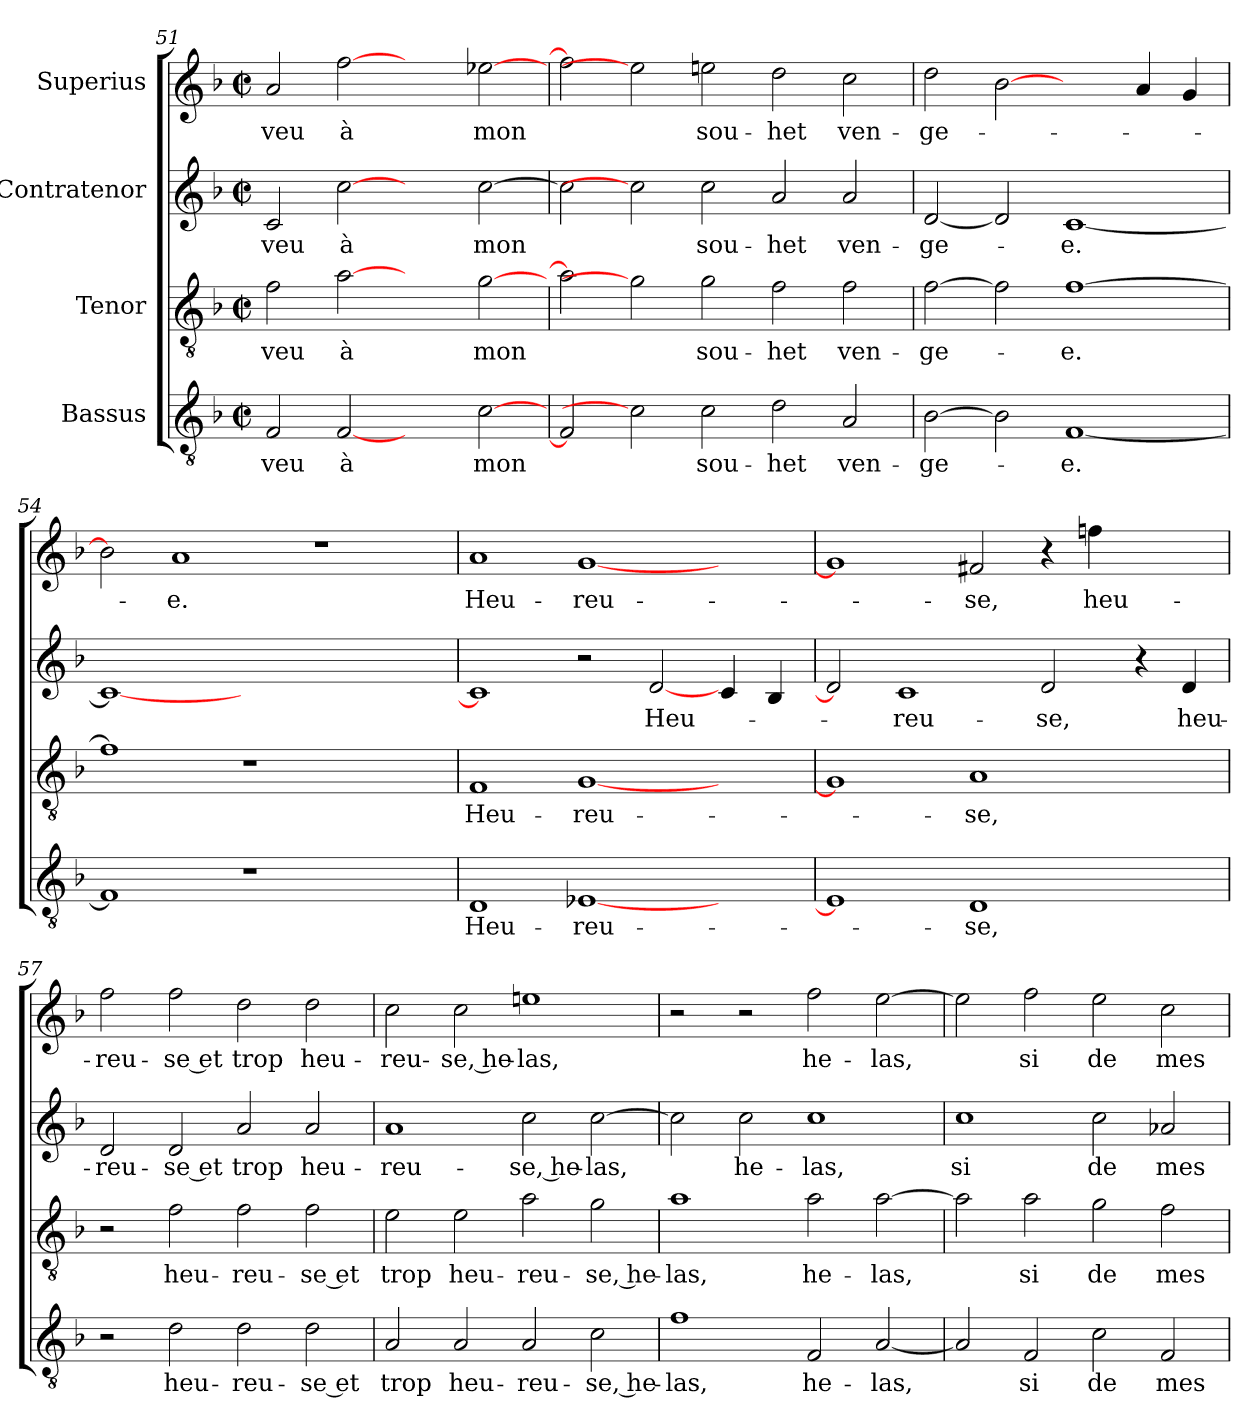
**kern	**text	**kern	**text	**kern	**text	**kern	**text
*part4	*part4	*part3	*part3	*part2	*part2	*part1	*part1
*staff4	*staff4	*staff3	*staff3	*staff2	*staff2	*staff1	*staff1
*I"Bassus	*	*I"Tenor	*	*I"Contratenor	*	*I"Superius	*
*clefGv2	*	*clefGv2	*	*clefG2	*	*clefG2	*
*k[b-]	*	*k[b-]	*	*k[b-]	*	*k[b-]	*
*F:	*	*F:	*	*F:	*	*F:	*
*M2/2	*	*M2/2	*	*M2/2	*	*M2/2	*
*met(c|)	*	*met(c|)	*	*met(c|)	*	*met(c|)	*
=51	=51	=51	=51	=51	=51	=51	=51
2F/	veu	2f\	veu	2c/	veu	2a/	veu
[2F/	à	[2a\	à	[2cc\	à	[2ff\	à
2ryy	.	2ryy	.	2ryy	.	2ryy	.
[2c\	mon	[2g\	mon	[2cc\	mon	[2ee-X\	mon
!!LO:LB:g=z
=52	=52	=52	=52	=52	=52	=52	=52
2F/]	.	2a\]	.	2cc\]	.	2ff\]	.
2c\]	.	2g\]	.	2cc\]	.	2ee-\]	.
2c\	sou-	2g\	sou-	2cc\	sou-	2een\	sou-
2d\	-het	2f\	-het	2a/	-het	2dd\	-het
2A/	ven-	2f\	ven-	2a/	ven-	2cc\	ven-
=53	=53	=53	=53	=53	=53	=53	=53
[2B-\	-ge-	[2f\	-ge-	[2d/	-ge-	2dd\	-ge-
2B-\]	.	2f\]	.	2d/]	.	[2b-\	.
[1F/	-e.	[1f\	-e.	[1c/	-e.	2ryy	.
.	.	.	.	.	.	4a/	.
.	.	.	.	.	.	4g/	.
=54	=54	=54	=54	=54	=54	=54	=54
1F/]	.	1f\]	.	1c/_	.	2b-\]	.
.	.	.	.	.	.	1a/	-e.
1r	.	1r	.	1.ryy	.	.	.
.	.	.	.	.	.	1r	.
2ryy	.	2ryy	.	.	.	.	.
=55	=55	=55	=55	=55	=55	=55	=55
1D/	Heu-	1F/	Heu-	1c/]	.	1a/	Heu-
[1E-X/	-reu-	[1G/	-reu-	2r	.	[1g/	-reu-
.	.	.	.	[2d/	Heu-	.	.
2ryy	.	2ryy	.	4c/	.	2ryy	.
.	.	.	.	4B-/	.	.	.
=56	=56	=56	=56	=56	=56	=56	=56
1E-/]	.	1G/]	.	2d/]	.	1g/]	.
.	.	.	.	1c/	-reu-	.	.
1D/	-se,	1A/	-se,	.	.	2f#X/	-se,
.	.	.	.	2d/	-se,	4r	.
.	.	.	.	.	.	4ffn\	heu-
2ryy	.	2ryy	.	4r	.	2ryy	.
.	.	.	.	4d/	heu-	.	.
=57	=57	=57	=57	=57	=57	=57	=57
2r	.	2r	.	2d/	-reu-	2ff\	-reu-
2d\	heu-	2f\	heu-	2d/	-se et	2ff\	-se et
2d\	-reu-	2f\	-reu-	2a/	trop	2dd\	trop
2d\	-se et	2f\	-se et	2a/	heu-	2dd\	heu-
!!LO:LB:g=z
=58	=58	=58	=58	=58	=58	=58	=58
2A/	trop	2e\	trop	1a/	-reu-	2cc\	-reu-
2A/	heu-	2e\	heu-	.	.	2cc\	-se, he-
2A/	-reu-	2a\	-reu-	2cc\	-se, he-	1een\	-las,
2c\	-se, he-	2g\	-se, he-	[2cc\	-las,	.	.
=59	=59	=59	=59	=59	=59	=59	=59
1f\	-las,	1a\	-las,	2cc\]	.	2r	.
.	.	.	.	2cc\	he-	2r	.
2F/	he-	2a\	he-	1cc\	-las,	2ff\	he-
[2A/	-las,	[2a\	-las,	.	.	[2ee\	-las,
=60	=60	=60	=60	=60	=60	=60	=60
2A/]	.	2a\]	.	1cc\	si	2ee\]	.
2F/	si	2a\	si	.	.	2ff\	si
2c\	de	2g\	de	2cc\	de	2ee\	de
2F/	mes	2f\	mes	2a-X/	mes	2cc\	mes
=	=	=	=	=	=	=	=
*-	*-	*-	*-	*-	*-	*-	*-
